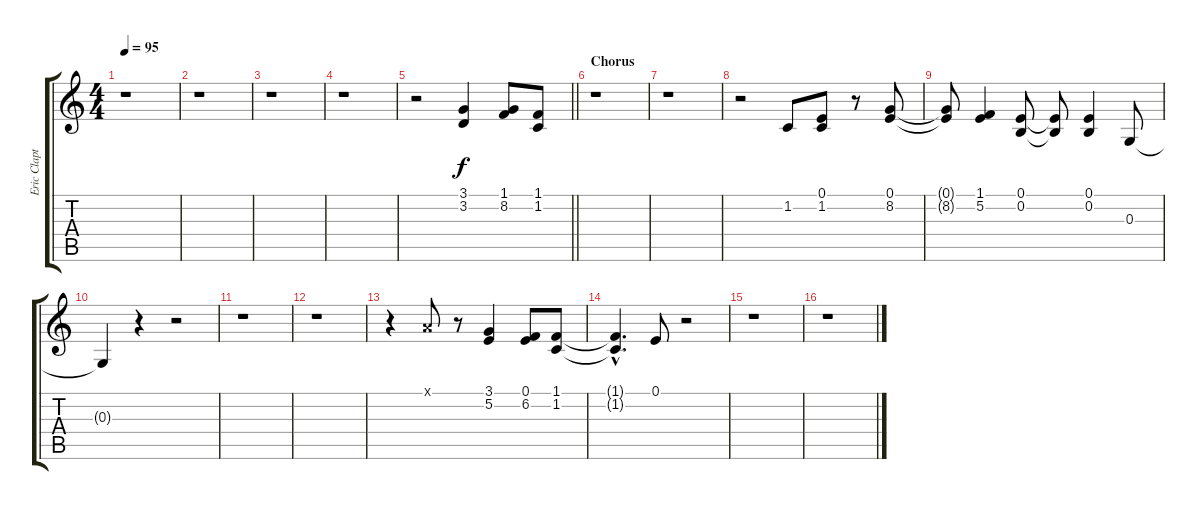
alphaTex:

\track ("Eric Clapton Voice" "Eric Clapt") {instrument tenorsax}
\staff {score tabs}
\tuning (E4 B3 G3 D3 A2 E2) {hide}
\ts (4 4)
\tempo 95
\clef g2
\ks c
r.1{dy f} |
r.1 |
r.1 |
r.1 |
\barLineRight lightlight
r.2 (3.1 3.2).4 (1.1 8.2).8 (1.1 1.2).8 |
\section ("" "Chorus")
r.1 |
r.1 |
r.2 1.2.8 (0.1 1.2).8 r.8 (0.1 8.2).8 |
(0.1{t} 8.2{t}).8 (1.1 5.2).4 (0.1 0.2).8 (0.1{t} 0.2{t}).8 (0.1 0.2).4 0.3.8 |
0.3{t}.4 r.4 r.2 |
r.1 |
r.1 |
r.4 5.1{x}.8 r.8 (3.1 5.2).4 (0.1 6.2).8 (1.1 1.2).8 |
(1.1{hac t} 1.2{hac t}).4{d} 0.1.8 r.2 |
r.1 |
r.1
